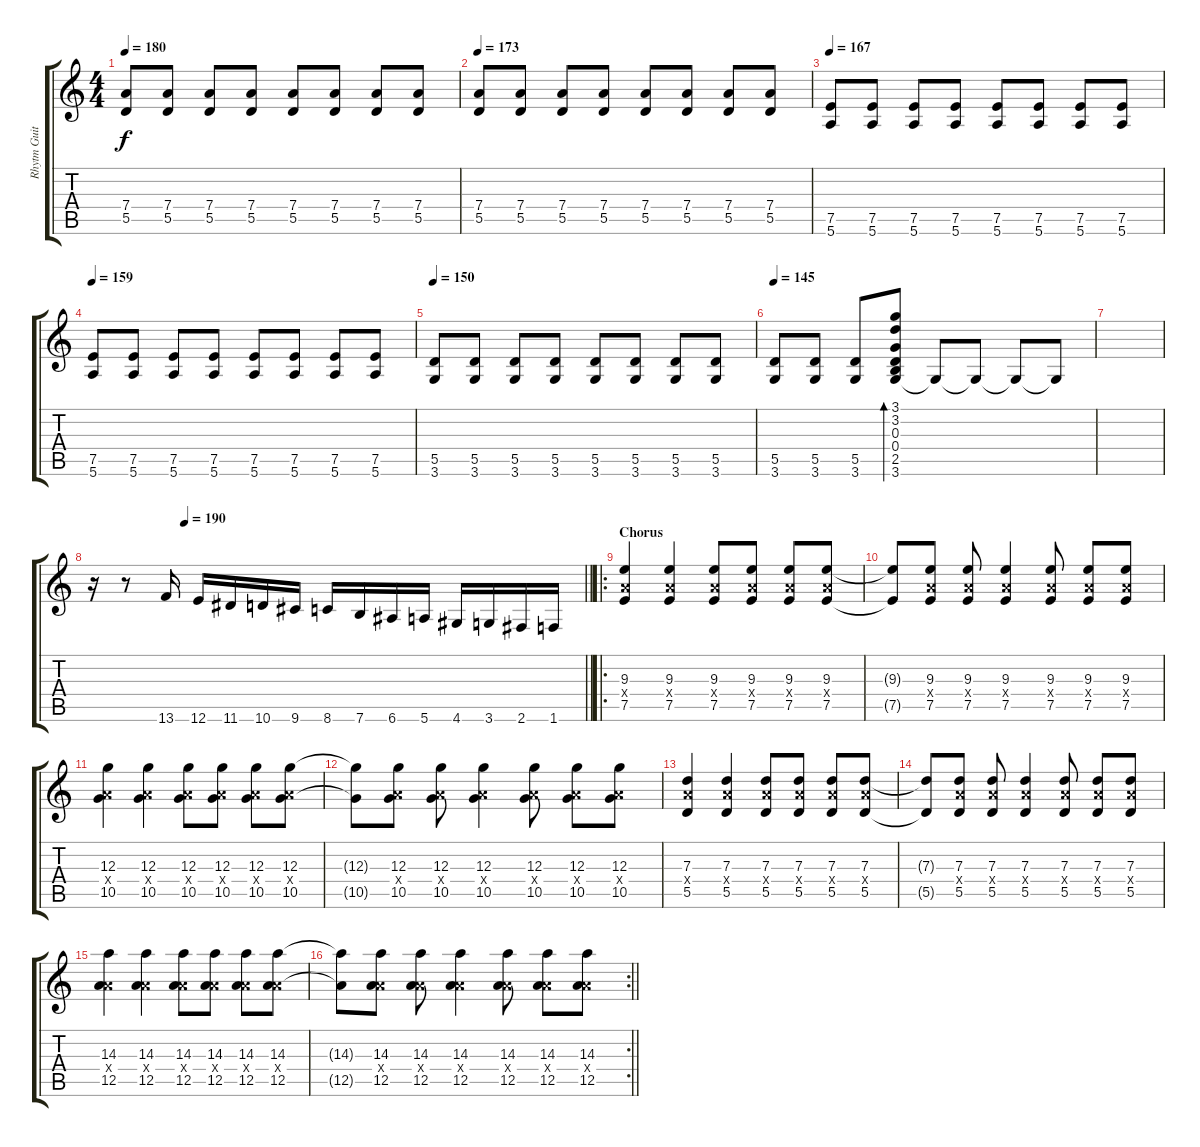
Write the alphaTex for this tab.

\track ("Rhytm Guitar" "Rhytm Guit") {instrument electricguitarjazz}
\staff {score tabs}
\tuning (E4 B3 G3 D3 A2 E2) {hide}
\ts (4 4)
\tempo 180
\clef g2
\ks c
(7.4 5.5).8{dy f instrument electricguitarmuted} (7.4 5.5).8 (7.4 5.5).8 (7.4 5.5).8 (7.4 5.5).8 (7.4 5.5).8 (7.4 5.5).8 (7.4 5.5).8 |
\tempo 173
(7.4 5.5).8 (7.4 5.5).8 (7.4 5.5).8 (7.4 5.5).8 (7.4 5.5).8 (7.4 5.5).8 (7.4 5.5).8 (7.4 5.5).8 |
\tempo 167
(7.5 5.6).8 (7.5 5.6).8 (7.5 5.6).8 (7.5 5.6).8 (7.5 5.6).8 (7.5 5.6).8 (7.5 5.6).8 (7.5 5.6).8 |
\tempo 159
(7.5 5.6).8 (7.5 5.6).8 (7.5 5.6).8 (7.5 5.6).8 (7.5 5.6).8 (7.5 5.6).8 (7.5 5.6).8 (7.5 5.6).8 |
\tempo 150
(5.5 3.6).8 (5.5 3.6).8 (5.5 3.6).8 (5.5 3.6).8 (5.5 3.6).8 (5.5 3.6).8 (5.5 3.6).8 (5.5 3.6).8 |
\tempo 145
(5.5 3.6).8 (5.5 3.6).8 (5.5 3.6).8 (3.1 3.2 0.3 0.4 2.5 3.6).8{bd 480} 3.6{t}.8 3.6{t}.8 3.6{t}.8 3.6{t}.8 |
|
\tempo (190 0.1875)
\barLineRight lightlight
r.16 r.8 13.6.16{instrument overdrivenguitar} 12.6.16 11.6.16 10.6.16 9.6.16 8.6.16 7.6.16 6.6.16 5.6.16 4.6.16 3.6.16 2.6.16 1.6.16 |
\ro
\section ("" "Chorus")
(9.3 7.4{x} 7.5).4{instrument distortionguitar} (9.3 7.4{x} 7.5).4 (9.3 7.4{x} 7.5).8 (9.3 7.4{x} 7.5).8 (9.3 7.4{x} 7.5).8 (9.3 7.4{x} 7.5).8 |
(9.3{t} 7.5{t}).8 (9.3 7.4{x} 7.5).8 (9.3 7.4{x} 7.5).8 (9.3 7.4{x} 7.5).4 (9.3 7.4{x} 7.5).8 (9.3 7.4{x} 7.5).8 (9.3 7.4{x} 7.5).8 |
(12.3 7.4{x} 10.5).4 (12.3 7.4{x} 10.5).4 (12.3 7.4{x} 10.5).8 (12.3 7.4{x} 10.5).8 (12.3 7.4{x} 10.5).8 (12.3 7.4{x} 10.5).8 |
(12.3{t} 10.5{t}).8 (12.3 7.4{x} 10.5).8 (12.3 7.4{x} 10.5).8 (12.3 7.4{x} 10.5).4 (12.3 7.4{x} 10.5).8 (12.3 7.4{x} 10.5).8 (12.3 7.4{x} 10.5).8 |
(7.3 7.4{x} 5.5).4 (7.3 7.4{x} 5.5).4 (7.3 7.4{x} 5.5).8 (7.3 7.4{x} 5.5).8 (7.3 7.4{x} 5.5).8 (7.3 7.4{x} 5.5).8 |
(7.3{t} 5.5{t}).8 (7.3 7.4{x} 5.5).8 (7.3 7.4{x} 5.5).8 (7.3 7.4{x} 5.5).4 (7.3 7.4{x} 5.5).8 (7.3 7.4{x} 5.5).8 (7.3 7.4{x} 5.5).8 |
(14.3 7.4{x} 12.5).4 (14.3 7.4{x} 12.5).4 (14.3 7.4{x} 12.5).8 (14.3 7.4{x} 12.5).8 (14.3 7.4{x} 12.5).8 (14.3 7.4{x} 12.5).8 |
\rc 2
\barLineRight lightlight
(14.3{t} 12.5{t}).8 (14.3 7.4{x} 12.5).8 (14.3 7.4{x} 12.5).8 (14.3 7.4{x} 12.5).4 (14.3 7.4{x} 12.5).8 (14.3 7.4{x} 12.5).8 (14.3 7.4{x} 12.5).8
